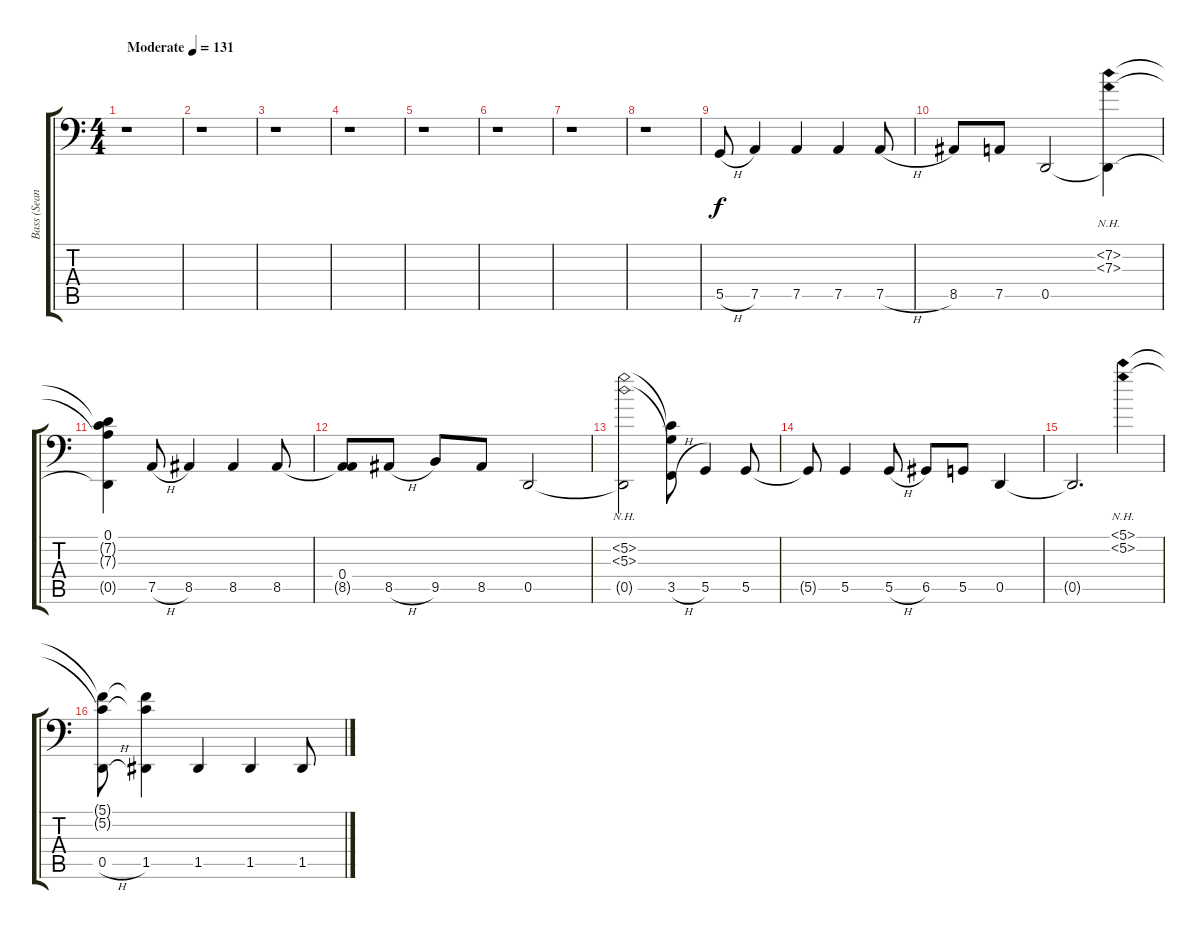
\track ("Bass (Sean Andrews)" "Bass (Sean") {instrument electricbassfinger}
\staff {score tabs}
\tuning (C3 G2 D2 A1 D1 B0) {hide}
\ts (4 4)
\tempo (131 "Moderate")
\clef f4
\ks c
r.1{dy f instrument electricbassfinger} |
r.1 |
r.1 |
r.1 |
r.1 |
r.1 |
r.1 |
r.1 |
5.5{h}.8 7.5.4 7.5.4 7.5.4 7.5{h}.8 |
8.5.8 7.5.8 0.5.2 (7.2{nh} 7.3{nh} 0.5{t}).4 |
(0.1 7.2{t} 7.3{t} 0.5{t}).4 7.5{h}.8 8.5.4 8.5.4 8.5.8 |
(0.4 8.5{t}).8 8.5{h}.8 9.5.8 8.5.8 0.5.2 |
(5.2{nh} 5.3{nh} 0.5{t}).2 (5.2{t} 5.3{t} 3.5{h}).8 5.5.4 5.5.8 |
5.5{t}.8 5.5.4 5.5{h}.8 6.5.8 5.5.8 0.5.4 |
0.5{t}.2{d} (5.1{nh} 5.2{nh}).4 |
(5.1{t} 5.2{t} 0.5{h}).8 (5.1{t} 5.2{t} 1.5).4 1.5.4 1.5.4 1.5.8
